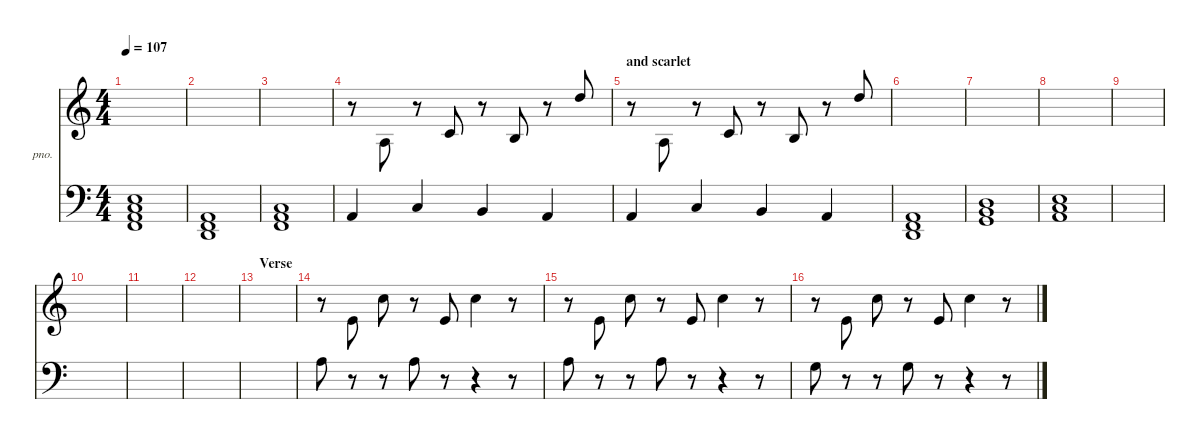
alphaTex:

\defaultSystemsLayout 4
\hideDynamics
\bracketExtendMode nobrackets
\firstSystemTrackNameOrientation horizontal
\otherSystemsTrackNameOrientation horizontal
\track ("Acoustic Piano" "pno.") {defaultSystemsLayout 4 solo instrument acousticgrandpiano}
\staff {score}
\tuning (E4 B3 G3 D3 A2 E2)
\ts (4 4)
\tempo 107
\clef g2
\scale
1.08858
\ks aminor
|
\scale
0.964579 |
\scale
0.964579 |
\scale
0.982263 r.8{beam Down} 2.3.8{beam Up} r.8{beam Up} 1.2.8{beam Up} r.8{beam Up} 0.2.8{beam Up} r.8{beam Up} 19.3.8{beam Up} |
\section ("" "and scarlet")
\scale
1.093 r.8{beam Down} 2.3.8{beam Up} r.8{beam Up} 1.2.8{beam Up} r.8{beam Up} 0.2.8{beam Up} r.8{beam Up} 19.3.8{beam Up} |
\scale
0.969 |
\scale
0.969 |
\scale
0.969 |
\scale
1.08858 |
\scale
0.964579 |
\scale
0.964579 |
\scale
0.982263 |
\section ("" "Verse")
\scale
1.093 |
\scale
0.969 r.8{beam Down} 5.2.8{dy f beam Up} 8.1.8{beam Down} r.8{beam Down} 5.2.8{beam Up} 8.1.4{beam Down} r.8{beam Down} |
\scale
0.969 r.8{beam Down} 5.2.8{beam Up} 8.1.8{beam Down} r.8{beam Down} 5.2.8{beam Up} 8.1.4{beam Down} r.8{beam Down} |
\scale
0.969 r.8{beam Down} 5.2.8{beam Up} 8.1.8{beam Down} r.8{beam Down} 5.2.8{beam Up} 8.1.4{beam Down} r.8{beam Down}
\staff {score}
\tuning (G2 D2 A1 E1 B0)
\clef f4
\ottava regular
\simile none
\scale
1.08858
\ks aminor
(13.4 22.5 5.1 14.2).1{dy mf beam Up} |
\scale
0.964579 (10.4 18.5 2.1).1{beam Up} |
\scale
0.964579 (13.4 22.5 5.1).1{beam Up} |
\scale
0.982263 2.1.4{beam Up} 5.1.4{beam Up} 4.1.4{beam Up} 2.1.4{beam Up} |
\scale
1.093 2.1.4{beam Up} 5.1.4{beam Up} 4.1.4{beam Up} 2.1.4{beam Up} |
\scale
0.969 (10.4 18.5 2.1).1{beam Up} |
\scale
0.969 (0.1 9.2 17.3).1{beam Up} |
\scale
0.969 (12.3 10.2 9.1).1{beam Up} |
\scale
1.08858 |
\scale
0.964579 |
\scale
0.964579 |
\scale
0.982263 |
\scale
1.093 |
\scale
0.969 14.1.8{dy f beam Down} r.8{beam Down} r.8{beam Down} 19.2.8{beam Down} r.8{beam Down} r.4{beam Down} r.8{beam Down} |
\scale
0.969 14.1.8{beam Down} r.8{beam Down} r.8{beam Down} 19.2.8{beam Down} r.8{beam Down} r.4{beam Down} r.8{beam Down} |
\scale
0.969 12.1.8{beam Down} r.8{beam Down} r.8{beam Down} 12.1.8{beam Down} r.8{beam Down} r.4{beam Down} r.8{beam Down}
